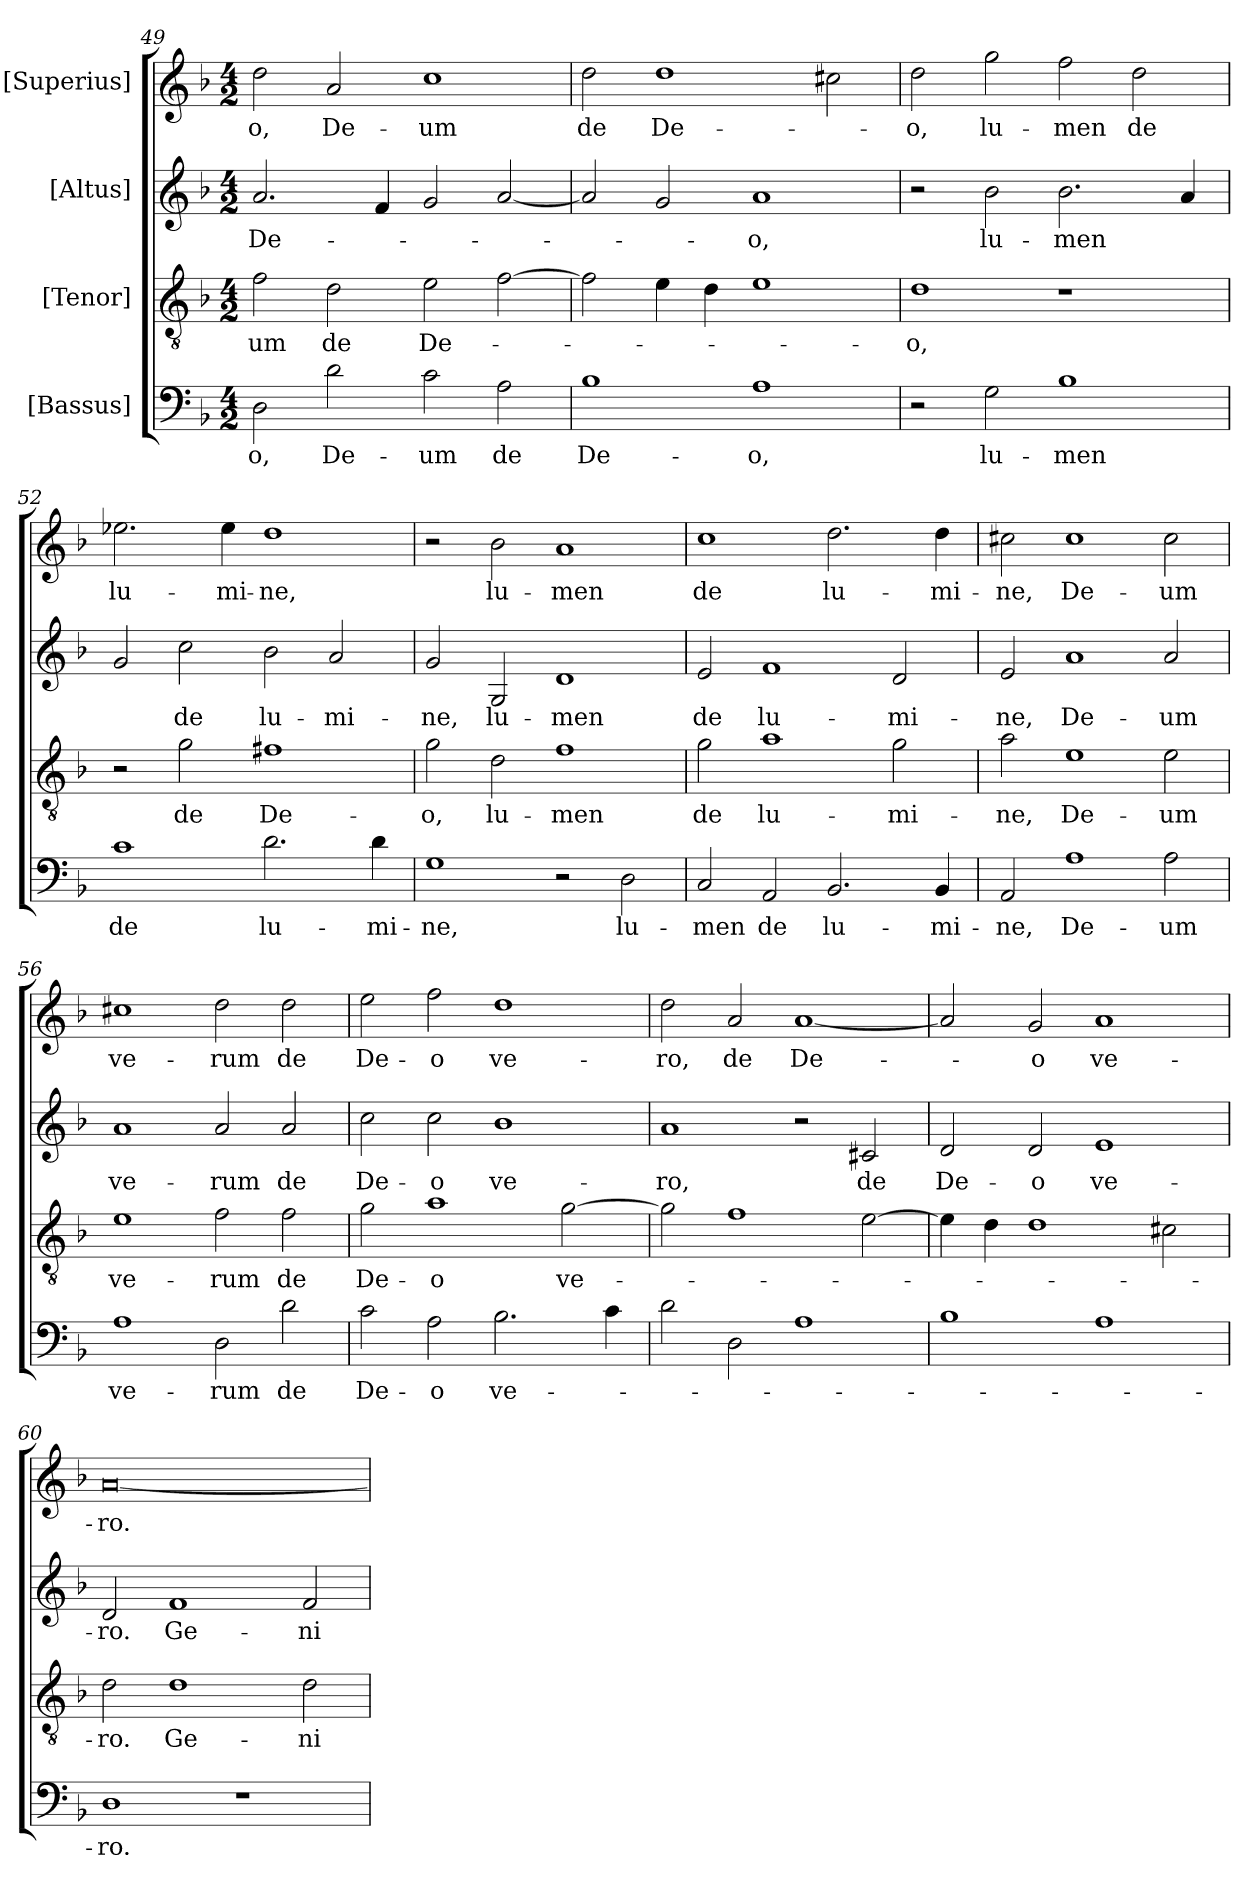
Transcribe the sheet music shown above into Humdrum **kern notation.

**kern	**text	**kern	**text	**kern	**text	**kern	**text
*part4	*part4	*part3	*part3	*part2	*part2	*part1	*part1
*staff4	*staff4	*staff3	*staff3	*staff2	*staff2	*staff1	*staff1
*I"[Bassus]	*	*I"[Tenor]	*	*I"[Altus]	*	*I"[Superius]	*
*clefF4	*	*clefGv2	*	*clefG2	*	*clefG2	*
*k[b-]	*	*k[b-]	*	*k[b-]	*	*k[b-]	*
*M4/2	*	*M4/2	*	*M4/2	*	*M4/2	*
=49	=49	=49	=49	=49	=49	=49	=49
2D\	-o,	2f\	-um	2.a/	De-	2dd\	-o,
2d\	De-	2d\	de	.	.	2a/	De-
.	.	.	.	4f/	.	.	.
2c\	-um	2e\	De-	2g/	.	1cc\	-um
2A\	de	[2f\	.	[2a/	.	.	.
=50	=50	=50	=50	=50	=50	=50	=50
1B-\	De-	2f\]	.	2a/]	.	2dd\	de
.	.	4e\	.	2g/	.	1dd\	De-
.	.	4d\	.	.	.	.	.
1A\	-o,	1e\	.	1a/	-o,	.	.
.	.	.	.	.	.	2cc#X\	.
=51	=51	=51	=51	=51	=51	=51	=51
2r	.	1d\	-o,	2r	.	2dd\	-o,
2G\	lu-	.	.	2b-\	lu-	2gg\	lu-
1B-\	-men	1r	.	2.b-\	-men	2ff\	-men
.	.	.	.	.	.	2dd\	de
.	.	.	.	4a/	.	.	.
=52	=52	=52	=52	=52	=52	=52	=52
1c\	de	2r	.	2g/	.	2.ee-X\	lu-
.	.	2g\	de	2cc\	de	.	.
.	.	.	.	.	.	4ee-\	-mi-
2.d\	lu-	1f#X\	De-	2b-\	lu-	1dd\	-ne,
.	.	.	.	2a/	-mi-	.	.
4d\	-mi-	.	.	.	.	.	.
=53	=53	=53	=53	=53	=53	=53	=53
1G\	-ne,	2g\	-o,	2g/	-ne,	2r	.
.	.	2d\	lu-	2G/	lu-	2b-\	lu-
2r	.	1f\	-men	1d/	-men	1a/	-men
2D\	lu-	.	.	.	.	.	.
=54	=54	=54	=54	=54	=54	=54	=54
2C/	-men	2g\	de	2e/	de	1cc\	de
2AA/	de	1a\	lu-	1f/	lu-	.	.
2.BB-/	lu-	.	.	.	.	2.dd\	lu-
.	.	2g\	-mi-	2d/	-mi-	.	.
4BB-/	-mi-	.	.	.	.	4dd\	-mi-
=55	=55	=55	=55	=55	=55	=55	=55
2AA/	-ne,	2a\	-ne,	2e/	-ne,	2cc#X\	-ne,
1A\	De-	1e\	De-	1a/	De-	1cc#\	De-
2A\	-um	2e\	-um	2a/	-um	2cc#\	-um
=56	=56	=56	=56	=56	=56	=56	=56
1A\	ve-	1e\	ve-	1a/	ve-	1cc#X\	ve-
2D\	-rum	2f\	-rum	2a/	-rum	2dd\	-rum
2d\	de	2f\	de	2a/	de	2dd\	de
=57	=57	=57	=57	=57	=57	=57	=57
2c\	De-	2g\	De-	2cc\	De-	2ee\	De-
2A\	-o	1a\	-o	2cc\	-o	2ff\	-o
2.B-\	ve-	.	.	1b-\	ve-	1dd\	ve-
.	.	[2g\	ve-	.	.	.	.
4c\	.	.	.	.	.	.	.
=58	=58	=58	=58	=58	=58	=58	=58
2d\	.	2g\]	.	1a/	-ro,	2dd\	-ro,
2D\	.	1f\	.	.	.	2a/	de
1A\	.	.	.	2r	.	[1a/	De-
.	.	[2e\	.	2c#X/	de	.	.
=59	=59	=59	=59	=59	=59	=59	=59
1B-\	.	4e\]	.	2d/	De-	2a/]	.
.	.	4d\	.	.	.	.	.
.	.	1d\	.	2d/	-o	2g/	-o
1A\	.	.	.	1e/	ve-	1a/	ve-
.	.	2c#X\	.	.	.	.	.
=60	=60	=60	=60	=60	=60	=60	=60
1D\	-ro.	2d\	-ro.	2d/	-ro.	[0a/	-ro.
.	.	1d\	Ge-	1f/	Ge-	.	.
1r	.	.	.	.	.	.	.
.	.	2d\	-ni-	2f/	-ni-	.	.
=	=	=	=	=	=	=	=
*-	*-	*-	*-	*-	*-	*-	*-
